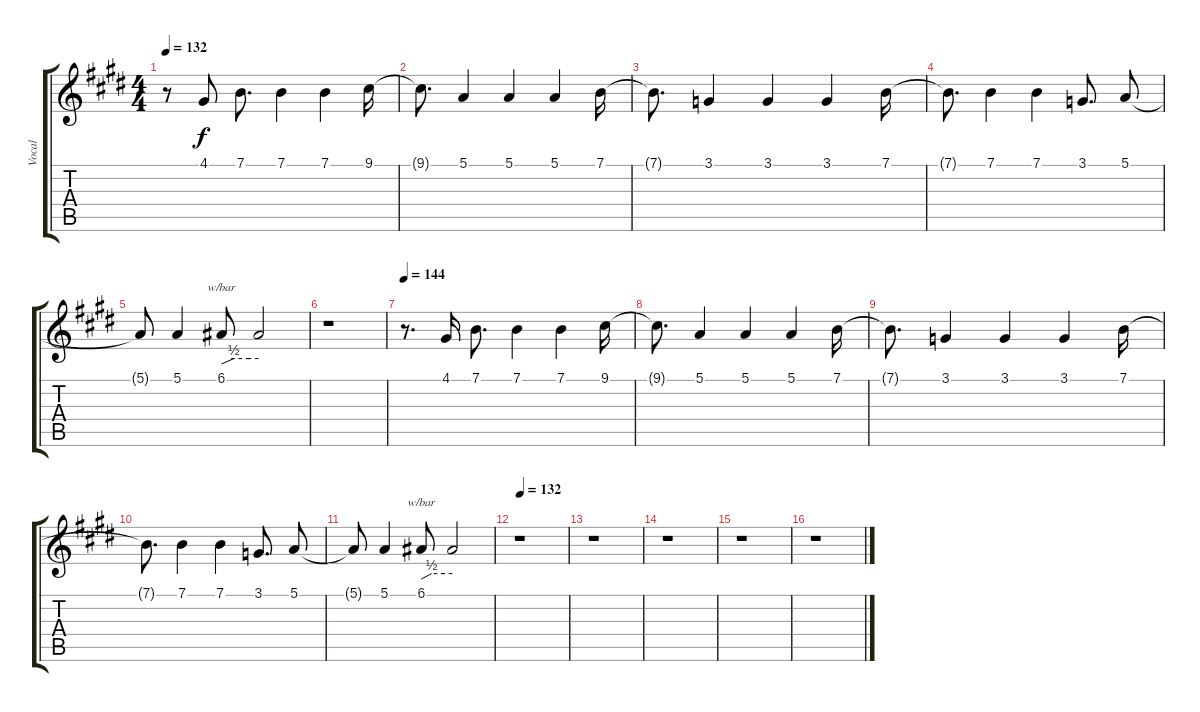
\track ("Vocal" "Vocal") {instrument synthvoice}
\staff {score tabs}
\tuning (E4 B3 G3 D3 A2 E2) {hide}
\ts (4 4)
\tempo 132
\tempo 140
\tempo 132
\clef g2
\ks e
r.8{dy f instrument synthvoice} 4.1.8 7.1.8{d} 7.1.4 7.1.4 9.1.16 |
9.1{t}.8{d} 5.1.4 5.1.4 5.1.4 7.1.16 |
7.1{t}.8{d} 3.1.4 3.1.4 3.1.4 7.1.16 |
7.1{t}.8{d} 7.1.4 7.1.4 3.1.8{d} 5.1.8 |
5.1{t}.8 5.1.4 6.1.8{tbe (custom default 0 0 20 2 45 2 60 2)} 6.1{t}.2 |
r.1 |
\tempo 144
r.8{d} 4.1.16 7.1.8{d} 7.1.4 7.1.4 9.1.16 |
9.1{t}.8{d} 5.1.4 5.1.4 5.1.4 7.1.16 |
7.1{t}.8{d} 3.1.4 3.1.4 3.1.4 7.1.16 |
7.1{t}.8{d} 7.1.4 7.1.4 3.1.8{d} 5.1.8 |
5.1{t}.8 5.1.4 6.1.8{tbe (custom default 0 0 20 2 45 2 60 2)} 6.1{t}.2 |
\tempo (132 0.03125)
r.1 |
r.1 |
r.1 |
r.1 |
r.1
